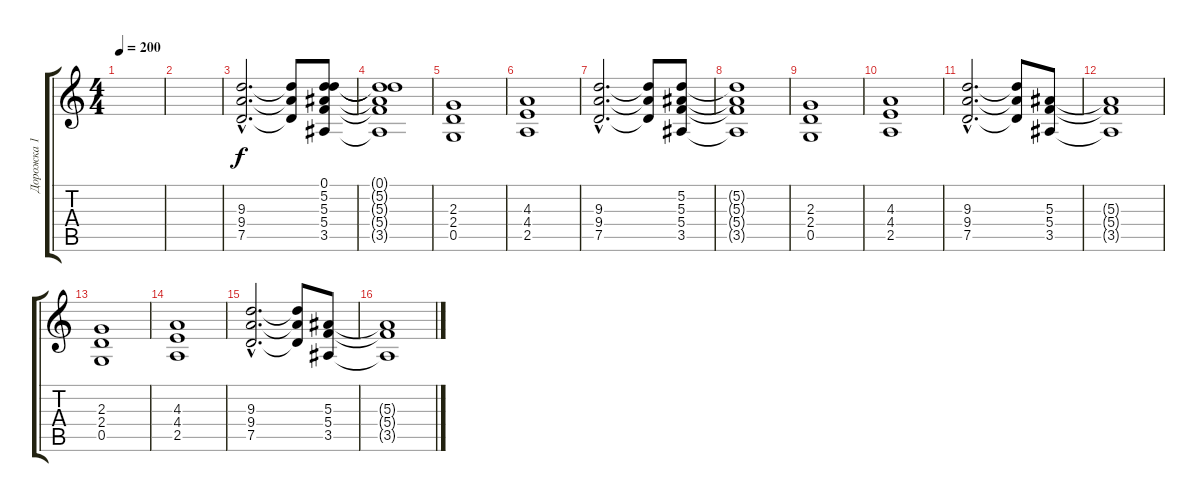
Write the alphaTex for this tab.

\track ("Дорожка 1" "Дорожка 1") {instrument distortionguitar}
\staff {score tabs}
\tuning (D4 A3 F3 C3 G2 D2) {hide}
\ts (4 4)
\tempo 200
\clef g2
\ks c
|
|
(9.3{hac} 9.4{hac} 7.5{hac}).2{d} (9.3{t} 9.4{t} 7.5{t}).8 (0.1 5.2 5.3 5.4 3.5).8 |
(0.1{t} 5.2{t} 5.3{t} 5.4{t} 3.5{t}).1 |
(2.3 2.4 0.5).1 |
(4.3 4.4 2.5).1 |
(9.3{hac} 9.4{hac} 7.5{hac}).2{d} (9.3{t} 9.4{t} 7.5{t}).8 (5.2 5.3 5.4 3.5).8 |
(5.2{t} 5.3{t} 5.4{t} 3.5{t}).1 |
(2.3 2.4 0.5).1 |
(4.3 4.4 2.5).1 |
(9.3{hac} 9.4{hac} 7.5{hac}).2{d} (9.3{t} 9.4{t} 7.5{t}).8 (5.3 5.4 3.5).8 |
(5.3{t} 5.4{t} 3.5{t}).1 |
(2.3 2.4 0.5).1 |
(4.3 4.4 2.5).1 |
(9.3{hac} 9.4{hac} 7.5{hac}).2{d} (9.3{t} 9.4{t} 7.5{t}).8 (5.3 5.4 3.5).8 |
(5.3{t} 5.4{t} 3.5{t}).1
